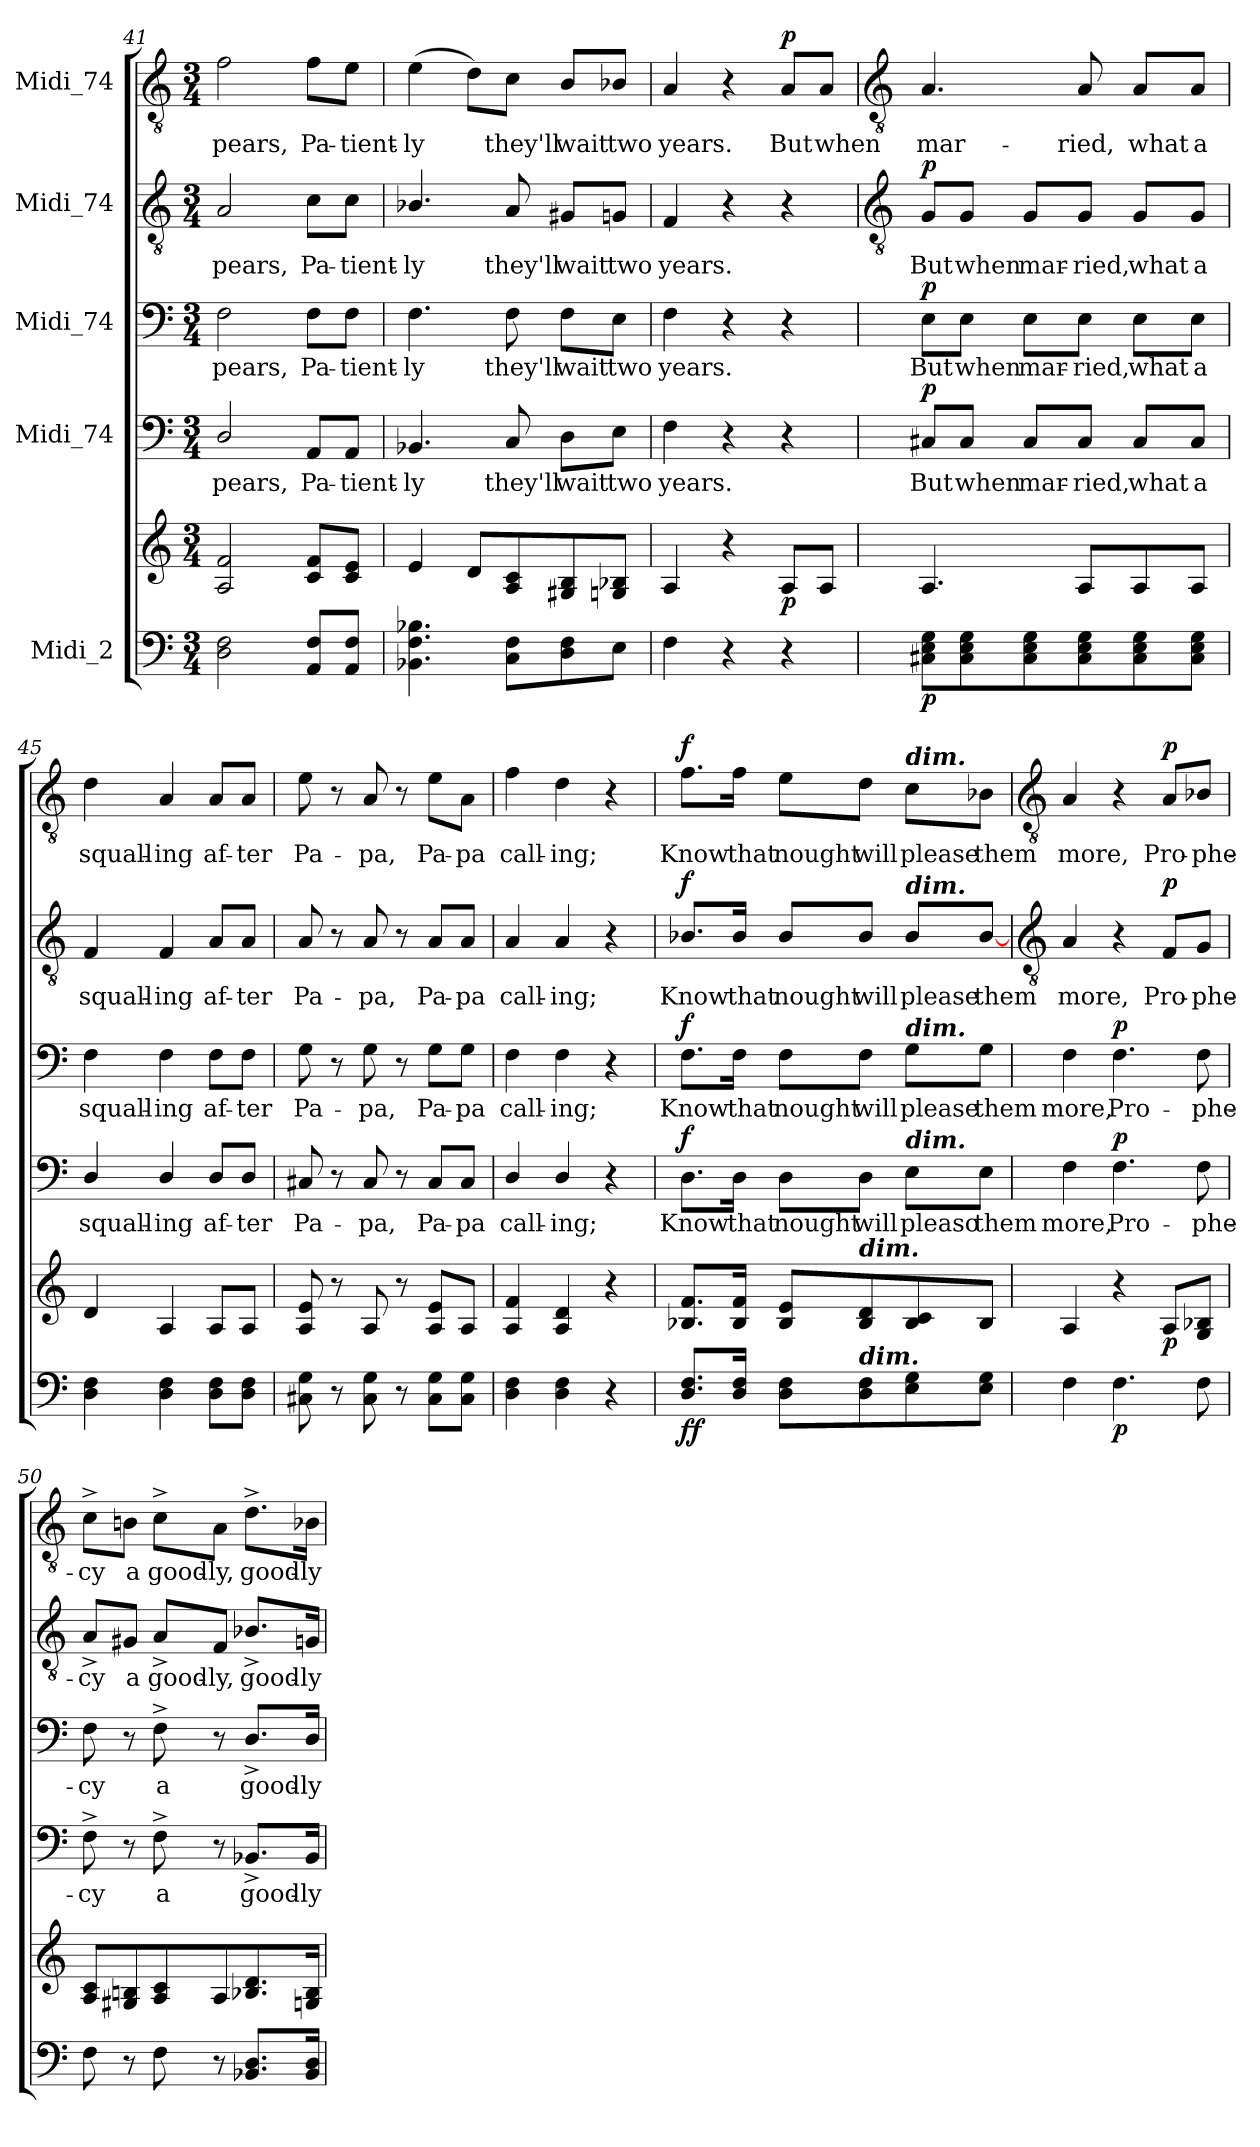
**kern	**kern	**dynam	**kern	**text	**dynam	**kern	**text	**dynam	**kern	**text	**dynam	**kern	**text	**dynam
*part5	*part5	*part5	*part4	*part4	*part4	*part3	*part3	*part3	*part2	*part2	*part2	*part1	*part1	*part1
*staff6	*staff5	*staff5/6	*staff4	*staff4	*staff4	*staff3	*staff3	*staff3	*staff2	*staff2	*staff2	*staff1	*staff1	*staff1
*I"Midi_2	*	*	*I"Midi_74	*	*	*I"Midi_74	*	*	*I"Midi_74	*	*	*I"Midi_74	*	*
*clefF4	*clefG2	*	*clefF4	*	*	*clefF4	*	*	*clefGv2	*	*	*clefGv2	*	*
*k[]	*k[]	*	*k[]	*	*	*k[]	*	*	*k[]	*	*	*k[]	*	*
*C:	*C:	*	*C:	*	*	*C:	*	*	*C:	*	*	*C:	*	*
*M3/4	*M3/4	*	*M3/4	*	*	*M3/4	*	*	*M3/4	*	*	*M3/4	*	*
=41	=41	=41	=41	=41	=41	=41	=41	=41	=41	=41	=41	=41	=41	=41
!	!	!	!	!LO:LY:b	!	!	!LO:LY:b	!	!	!LO:LY:b	!	!	!LO:LY:b	!
2D\ 2F\	2A 2f	.	2D/	-pears,	.	2F	-pears,	.	2A	-pears,	.	2f	-pears,	.
!	!	!	!	!LO:LY:b	!	!	!LO:LY:b	!	!	!LO:LY:b	!	!	!LO:LY:b	!
8AA 8FL	8c 8fL	.	8AA/L	Pa-	.	8F\L	Pa-	.	8c\L	Pa-	.	8f\L	Pa-	.
!	!	!	!	!LO:LY:b	!	!	!LO:LY:b	!	!	!LO:LY:b	!	!	!LO:LY:b	!
8AA 8FJ	8c 8eJ	.	8AA/J	-tient-	.	8F\J	-tient-	.	8c\J	-tient-	.	8e\J	-tient-	.
=42	=42	=42	=42	=42	=42	=42	=42	=42	=42	=42	=42	=42	=42	=42
!	!	!	!	!LO:LY:b	!	!	!LO:LY:b	!	!	!LO:LY:b	!	!	!LO:LY:b	!
4.BB-X 4.F 4.B-X	4e	.	4.BB-X	-ly	.	4.F	-ly	.	4.B-X/	-ly	.	(>4e	-ly	.
.	8dL	.	.	.	.	.	.	.	.	.	.	8d\L)	.	.
!	!	!	!	!LO:LY:b	!	!	!LO:LY:b	!	!	!LO:LY:b	!	!	!LO:LY:b	!
8C 8FL	8A 8c	.	8C	they'll	.	8F	they'll	.	8A	they'll	.	8c\J	they'll	.
!	!	!	!	!LO:LY:b	!	!	!LO:LY:b	!	!	!LO:LY:b	!	!	!LO:LY:b	!
8D 8F	8G#X 8B	.	8D\L	wait	.	8F\L	wait	.	8G#X/L	wait	.	8B/L	wait	.
!	!	!	!	!LO:LY:b	!	!	!LO:LY:b	!	!	!LO:LY:b	!	!	!LO:LY:b	!
8EJ	8Gn 8B-XJ	.	8E\J	two	.	8E\J	two	.	8Gn/J	two	.	8B-X/J	two	.
=43	=43	=43	=43	=43	=43	=43	=43	=43	=43	=43	=43	=43	=43	=43
!	!	!	!	!LO:LY:b	!	!	!LO:LY:b	!	!	!LO:LY:b	!	!	!LO:LY:b	!
4F	4A	.	4F	years.	.	4F	years.	.	4F	years.	.	4A	years.	.
4r	4r	.	4r	.	.	4r	.	.	4r	.	.	4r	.	.
!	!	!LO:DY:b	!	!	!	!	!	!	!	!	!	!	!LO:LY:b	!LO:DY:b
4r	8AL	p	4r	.	.	4r	.	.	4r	.	.	8A/L	But	p
!	!	!	!	!	!	!	!	!	!	!	!	!	!LO:LY:b	!
.	8AJ	.	.	.	.	.	.	.	.	.	.	8A/J	when	.
!!LO:LB:g=z
=44	=44	=44	=44	=44	=44	=44	=44	=44	=44	=44	=44	=44	=44	=44
*	*	*	*	*	*	*	*	*	*clefGv2	*	*	*clefGv2	*	*
!	!	!LO:DY:b=2	!	!LO:LY:b	!LO:DY:b	!	!LO:LY:b	!LO:DY:b	!	!LO:LY:b	!LO:DY:b	!	!LO:LY:b	!
8C#X 8E 8GL	4.A	p	8C#X/L	But	p	8E\L	But	p	8G/L	But	p	4.A	mar-	.
!	!	!	!	!LO:LY:b	!	!	!LO:LY:b	!	!	!LO:LY:b	!	!	!	!
8C# 8E 8G	.	.	8C#/J	when	.	8E\J	when	.	8G/J	when	.	.	.	.
!	!	!	!	!LO:LY:b	!	!	!LO:LY:b	!	!	!LO:LY:b	!	!	!	!
8C# 8E 8G	.	.	8C#/L	mar-	.	8E\L	mar-	.	8G/L	mar-	.	.	.	.
!	!	!	!	!LO:LY:b	!	!	!LO:LY:b	!	!	!LO:LY:b	!	!	!LO:LY:b	!
8C# 8E 8G	8AL	.	8C#/J	-ried,	.	8E\J	-ried,	.	8G/J	-ried,	.	8A	-ried,	.
!	!	!	!	!LO:LY:b	!	!	!LO:LY:b	!	!	!LO:LY:b	!	!	!LO:LY:b	!
8C# 8E 8G	8A	.	8C#/L	what	.	8E\L	what	.	8G/L	what	.	8A/L	what	.
!	!	!	!	!LO:LY:b	!	!	!LO:LY:b	!	!	!LO:LY:b	!	!	!LO:LY:b	!
8C# 8E 8GJ	8AJ	.	8C#/J	a	.	8E\J	a	.	8G/J	a	.	8A/J	a	.
=45	=45	=45	=45	=45	=45	=45	=45	=45	=45	=45	=45	=45	=45	=45
!	!	!	!	!LO:LY:b	!	!	!LO:LY:b	!	!	!LO:LY:b	!	!	!LO:LY:b	!
4D 4F	4d	.	4D/	squall-	.	4F	squall-	.	4F	squall-	.	4d	squall-	.
!	!	!	!	!LO:LY:b	!	!	!LO:LY:b	!	!	!LO:LY:b	!	!	!LO:LY:b	!
4D 4F	4A	.	4D/	-ing	.	4F	-ing	.	4F	-ing	.	4A	-ing	.
!	!	!	!	!LO:LY:b	!	!	!LO:LY:b	!	!	!LO:LY:b	!	!	!LO:LY:b	!
8D 8FL	8AL	.	8D/L	af-	.	8F\L	af-	.	8A/L	af-	.	8A/L	af-	.
!	!	!	!	!LO:LY:b	!	!	!LO:LY:b	!	!	!LO:LY:b	!	!	!LO:LY:b	!
8D 8FJ	8AJ	.	8D/J	-ter	.	8F\J	-ter	.	8A/J	-ter	.	8A/J	-ter	.
=46	=46	=46	=46	=46	=46	=46	=46	=46	=46	=46	=46	=46	=46	=46
!	!	!	!	!LO:LY:b	!	!	!LO:LY:b	!	!	!LO:LY:b	!	!	!LO:LY:b	!
8C#X 8G	8A 8e	.	8C#X	Pa-	.	8G	Pa-	.	8A	Pa-	.	8e	Pa-	.
8r	8r	.	8r	.	.	8r	.	.	8r	.	.	8r	.	.
!	!	!	!	!LO:LY:b	!	!	!LO:LY:b	!	!	!LO:LY:b	!	!	!LO:LY:b	!
8C# 8G	8A	.	8C#	-pa,	.	8G	-pa,	.	8A	-pa,	.	8A	-pa,	.
8r	8r	.	8r	.	.	8r	.	.	8r	.	.	8r	.	.
!	!	!	!	!LO:LY:b	!	!	!LO:LY:b	!	!	!LO:LY:b	!	!	!LO:LY:b	!
8C# 8GL	8A 8eL	.	8C#/L	Pa-	.	8G\L	Pa-	.	8A/L	Pa-	.	8e\L	Pa-	.
!	!	!	!	!LO:LY:b	!	!	!LO:LY:b	!	!	!LO:LY:b	!	!	!LO:LY:b	!
8C# 8GJ	8AJ	.	8C#/J	-pa	.	8G\J	-pa	.	8A/J	-pa	.	8A\J	-pa	.
=47	=47	=47	=47	=47	=47	=47	=47	=47	=47	=47	=47	=47	=47	=47
!	!	!	!	!LO:LY:b	!	!	!LO:LY:b	!	!	!LO:LY:b	!	!	!LO:LY:b	!
4D 4F	4A 4f	.	4D/	call-	.	4F	call-	.	4A	call-	.	4f	call-	.
!	!	!	!	!LO:LY:b	!	!	!LO:LY:b	!	!	!LO:LY:b	!	!	!LO:LY:b	!
4D 4F	4A 4d	.	4D/	-ing;	.	4F	-ing;	.	4A	-ing;	.	4d	-ing;	.
4r	4r	.	4r	.	.	4r	.	.	4r	.	.	4r	.	.
=48	=48	=48	=48	=48	=48	=48	=48	=48	=48	=48	=48	=48	=48	=48
!	!	!LO:DY:b=2	!	!LO:LY:b	!	!	!LO:LY:b	!	!	!LO:LY:b	!	!	!LO:LY:b	!
!	!	!LO:DY:n=1:b	!	!	!LO:DY:b	!	!	!LO:DY:b	!	!	!LO:DY:b	!	!	!LO:DY:b
8.D\ 8.F\L	8.B-X 8.fL	f f	8.D\L	Know	f	8.F\L	Know	f	8.B-X/L	Know	f	8.f\L	Know	f
!	!	!	!	!LO:LY:b	!	!	!LO:LY:b	!	!	!LO:LY:b	!	!	!LO:LY:b	!
16D/ 16F/J	16B- 16fJ	.	16D\Jk	that	.	16F\Jk	that	.	16B-/Jk	that	.	16f\Jk	that	.
!	!	!	!	!LO:LY:b	!	!	!LO:LY:b	!	!	!LO:LY:b	!	!	!LO:LY:b	!
8D 8FL	8B- 8eL	.	8D\L	nought	.	8F\L	nought	.	8B-/L	nought	.	8e\L	nought	.
!	!LO:TX:a:Bi:t=dim.	!	!	!	!	!	!	!	!	!	!	!	!	!
!LO:TX:a:Bi:t=dim.	!	!	!	!	!	!	!	!	!	!	!	!	!	!
!	!	!	!	!LO:LY:b	!	!	!LO:LY:b	!	!	!LO:LY:b	!	!	!LO:LY:b	!
8D 8F	8B- 8d	.	8D\J	will	.	8F\J	will	.	8B-/J	will	.	8d\J	will	.
!	!	!	!	!	!	!	!	!	!	!	!	!LO:TX:a:Bi:t=dim.	!	!
!	!	!	!	!	!	!	!	!	!LO:TX:a:Bi:t=dim.	!	!	!	!	!
!	!	!	!	!	!	!LO:TX:a:Bi:t=dim.	!	!	!	!	!	!	!	!
!	!	!	!LO:TX:a:Bi:t=dim.	!	!	!	!	!	!	!	!	!	!	!
!	!	!	!	!LO:LY:b	!	!	!LO:LY:b	!	!	!LO:LY:b	!	!	!LO:LY:b	!
8E 8G	8B- 8c	.	8E\L	pleaso	.	8G\L	please	.	8B-/L	please	.	8c\L	please	.
!	!	!	!	!LO:LY:b	!	!	!LO:LY:b	!	!	!LO:LY:b	!	!	!LO:LY:b	!
8E 8GJ	8B-J	.	8E\J	them	.	8G\J	them	.	[8B-/J	them	.	8B-X\J	them	.
!!LO:LB:g=z
=49	=49	=49	=49	=49	=49	=49	=49	=49	=49	=49	=49	=49	=49	=49
*	*	*	*	*	*	*	*	*	*clefGv2	*	*	*clefGv2	*	*
!	!	!	!	!LO:LY:b	!	!	!LO:LY:b	!	!	!LO:LY:b	!	!	!LO:LY:b	!
4F	4A	.	4F	more,	.	4F	more,	.	4A	more,	.	4A	more,	.
!	!	!LO:DY:b=2	!	!LO:LY:b	!LO:DY:b	!	!LO:LY:b	!LO:DY:b	!	!	!	!	!	!
4.F	4r	p	4.F	Pro-	p	4.F	Pro-	p	4r	.	.	4r	.	.
!	!	!LO:DY:b	!	!	!	!	!	!	!	!LO:LY:b	!LO:DY:b	!	!LO:LY:b	!LO:DY:b
.	8AL	p	.	.	.	.	.	.	8F/L	Pro-	p	8A/L	Pro-	p
!	!	!	!	!LO:LY:b	!	!	!LO:LY:b	!	!	!LO:LY:b	!	!	!LO:LY:b	!
8F	8G 8B-XJ	.	8F	-phe-	.	8F	-phe-	.	8G/J	-phe-	.	8B-X/J	-phe-	.
=50	=50	=50	=50	=50	=50	=50	=50	=50	=50	=50	=50	=50	=50	=50
!	!	!	!	!LO:LY:b	!	!	!LO:LY:b	!	!	!LO:LY:b	!	!	!LO:LY:b	!
8F	8A 8cL	.	8F^	-cy	.	8F	-cy	.	8A^/L	-cy	.	8c^\L	-cy	.
!	!	!	!	!	!	!	!	!	!	!LO:LY:b	!	!	!LO:LY:b	!
8r	8G#X 8Bn	.	8r	.	.	8r	.	.	8G#X/J	a	.	8Bn\J	a	.
!	!	!	!	!LO:LY:b	!	!	!LO:LY:b	!	!	!LO:LY:b	!	!	!LO:LY:b	!
8F	8A 8c	.	8F^	a	.	8F^	a	.	8A^/L	good-	.	8c^\L	good-	.
!	!	!	!	!	!	!	!	!	!	!LO:LY:b	!	!	!LO:LY:b	!
8r	8A	.	8r	.	.	8r	.	.	8F/J	-ly,	.	8A\J	-ly,	.
!	!	!	!	!LO:LY:b	!	!	!LO:LY:b	!	!	!LO:LY:b	!	!	!LO:LY:b	!
8.BB-X 8.DL	8.B-X 8.d	.	8.BB-X^/L	good-	.	8.D^/L	good-	.	8.B-X^/L	good-	.	8.d^\L	good-	.
!	!	!	!	!LO:LY:b	!	!	!LO:LY:b	!	!	!LO:LY:b	!	!	!LO:LY:b	!
16BB- 16DJ	16Gn 16B-J	.	16BB-/Jk	-ly	.	16D/Jk	-ly	.	16Gn/Jk	-ly	.	16B-X\Jk	-ly	.
=	=	=	=	=	=	=	=	=	=	=	=	=	=	=
*-	*-	*-	*-	*-	*-	*-	*-	*-	*-	*-	*-	*-	*-	*-
